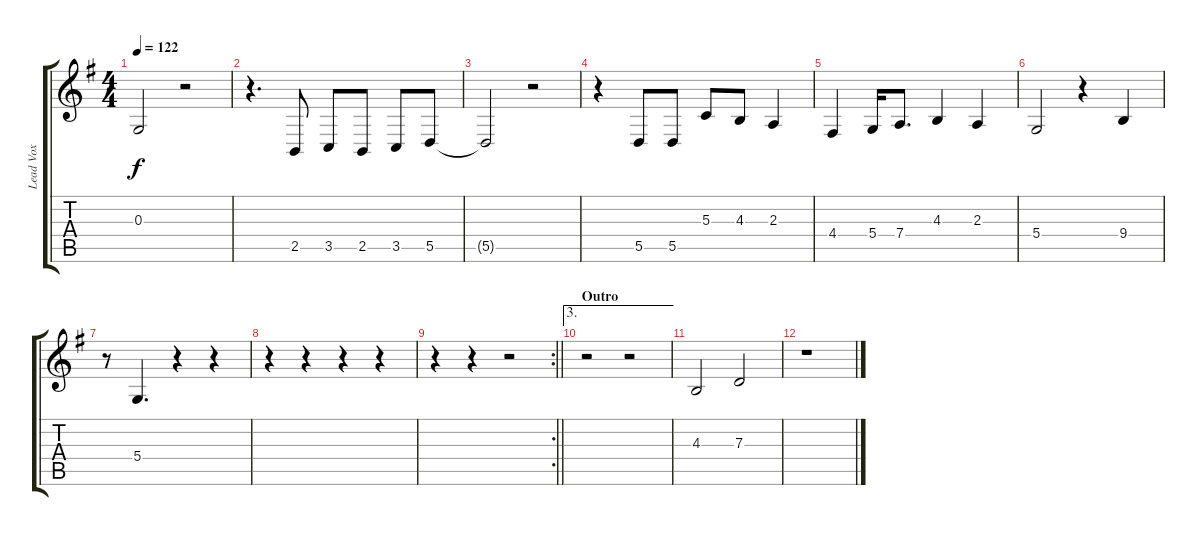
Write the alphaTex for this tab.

\track ("Lead Vox" "Lead Vox") {instrument lead8bassandlead}
\staff {score tabs}
\tuning (E4 B3 G3 D3 A2 E2) {hide}
\ts (4 4)
\tempo 122
\clef g2
\ks g
0.3{t}.2{dy f} r.2 |
r.4{d} 2.5.8 3.5.8 2.5.8 3.5.8 5.5.8 |
5.5{t}.2 r.2 |
r.4 5.5.8 5.5.8 5.3.8 4.3.8 2.3.4 |
4.4.4 5.4.16 7.4.8{d} 4.3.4 2.3.4 |
5.4.2 r.4 9.4.4 |
r.8 5.4.4{d} r.4 r.4 |
r.4 r.4 r.4 r.4 |
\rc 2
\barLineRight lightlight
r.4 r.4 r.2 |
\ae 3
\section ("" "Outro")
r.2 r.2 |
4.3.2 7.3.2 |
r.1
